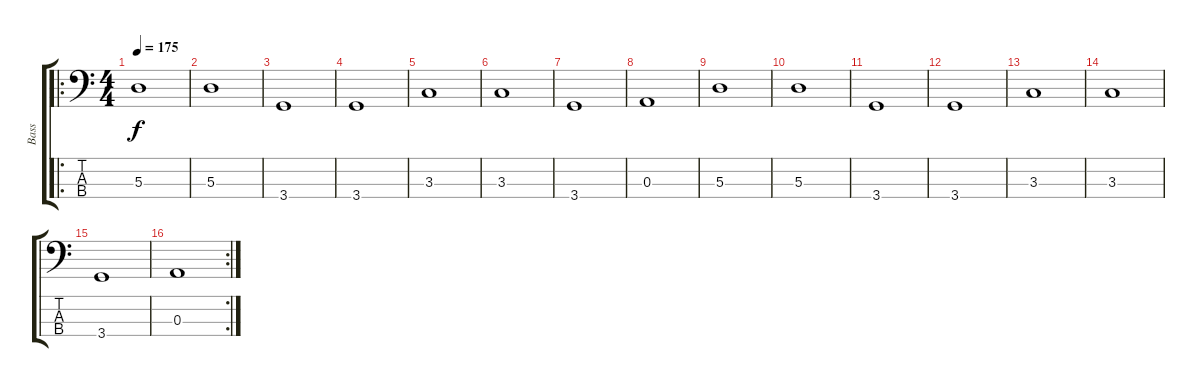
\track ("Bass" "Bass") {instrument electricbassfinger}
\staff {score tabs}
\tuning (G2 D2 A1 E1) {hide}
\ro
\ts (4 4)
\tempo 175
\clef f4
\ks c
5.3.1{dy f} |
5.3.1 |
3.4.1 |
3.4.1 |
3.3.1 |
3.3.1 |
3.4.1 |
0.3.1 |
5.3.1 |
5.3.1 |
3.4.1 |
3.4.1 |
3.3.1 |
3.3.1 |
3.4.1 |
\rc 2
0.3.1
